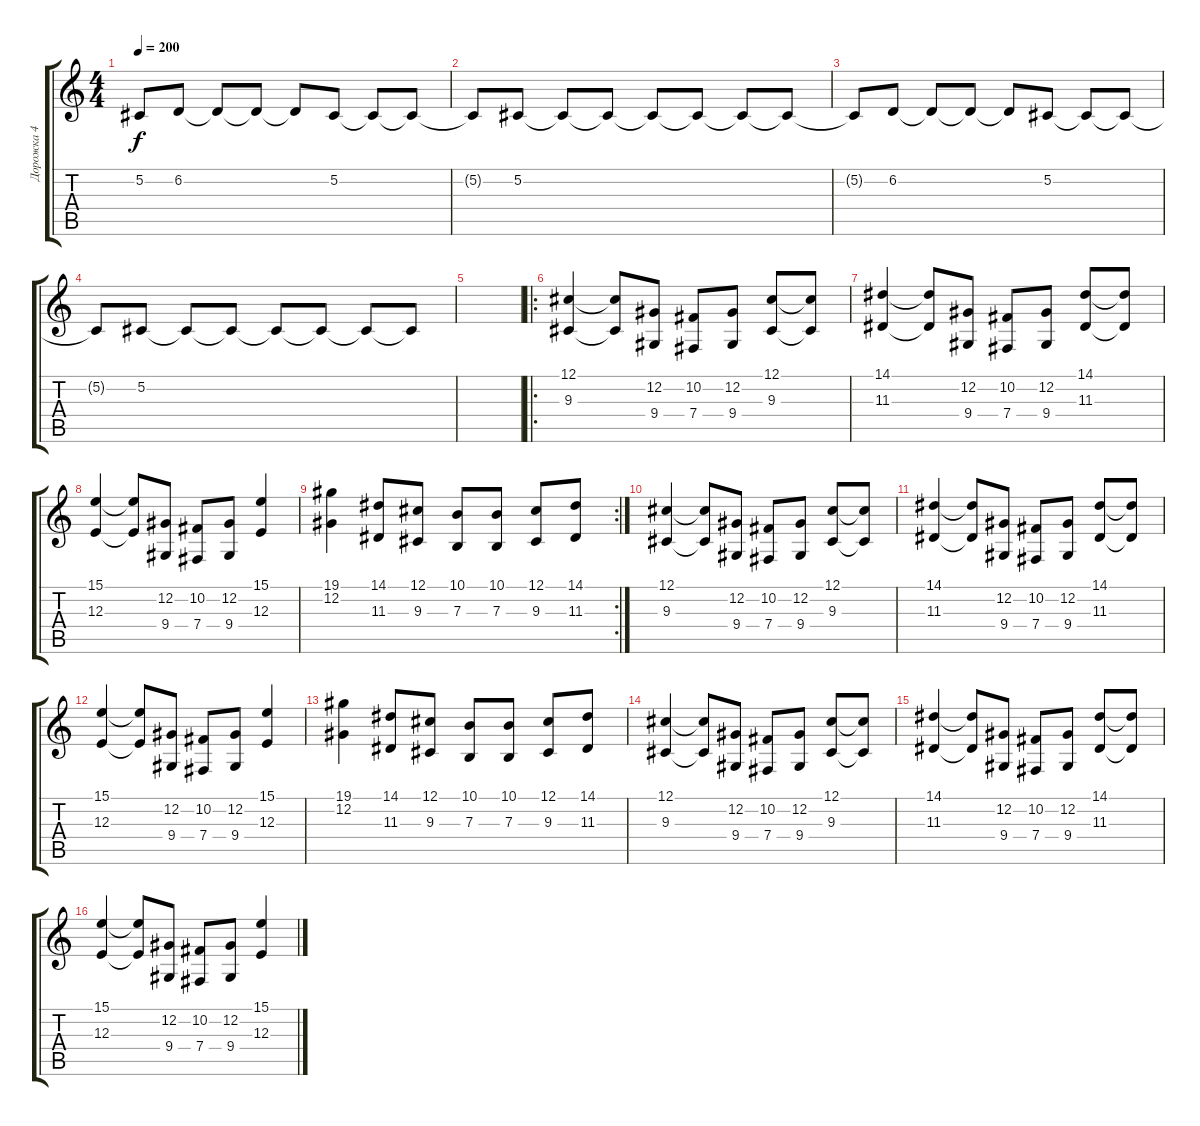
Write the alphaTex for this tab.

\track ("Дорожка 4" "Дорожка 4") {instrument tremolostrings}
\staff {score tabs}
\tuning (Db4 Ab3 E3 B2 Gb2 Db2) {hide}
\ts (4 4)
\tempo 200
\clef g2
\ks c
5.2{t}.8{dy f} 6.2.8 6.2{t}.8 6.2{t}.8 6.2{t}.8 5.2.8 5.2{t}.8 5.2{t}.8 |
5.2{t}.8 5.2.8 5.2{t}.8 5.2{t}.8 5.2{t}.8 5.2{t}.8 5.2{t}.8 5.2{t}.8 |
5.2{t}.8 6.2.8 6.2{t}.8 6.2{t}.8 6.2{t}.8 5.2.8 5.2{t}.8 5.2{t}.8 |
5.2{t}.8 5.2.8 5.2{t}.8 5.2{t}.8 5.2{t}.8 5.2{t}.8 5.2{t}.8 5.2{t}.8 |
|
\ro
(12.1 9.3).4 (12.1{t} 9.3{t}).8 (12.2 9.4).8 (10.2 7.4).8 (12.2 9.4).8 (12.1 9.3).8 (12.1{t} 9.3{t}).8 |
(14.1 11.3).4 (14.1{t} 11.3{t}).8 (12.2 9.4).8 (10.2 7.4).8 (12.2 9.4).8 (14.1 11.3).8 (14.1{t} 11.3{t}).8 |
(15.1 12.3).4 (15.1{t} 12.3{t}).8 (12.2 9.4).8 (10.2 7.4).8 (12.2 9.4).8 (15.1 12.3).4 |
\rc 2
(19.1 12.2).4 (14.1 11.3).8 (12.1 9.3).8 (10.1 7.3).8 (10.1 7.3).8 (12.1 9.3).8 (14.1 11.3).8 |
(12.1 9.3).4 (12.1{t} 9.3{t}).8 (12.2 9.4).8 (10.2 7.4).8 (12.2 9.4).8 (12.1 9.3).8 (12.1{t} 9.3{t}).8 |
(14.1 11.3).4 (14.1{t} 11.3{t}).8 (12.2 9.4).8 (10.2 7.4).8 (12.2 9.4).8 (14.1 11.3).8 (14.1{t} 11.3{t}).8 |
(15.1 12.3).4 (15.1{t} 12.3{t}).8 (12.2 9.4).8 (10.2 7.4).8 (12.2 9.4).8 (15.1 12.3).4 |
(19.1 12.2).4 (14.1 11.3).8 (12.1 9.3).8 (10.1 7.3).8 (10.1 7.3).8 (12.1 9.3).8 (14.1 11.3).8 |
(12.1 9.3).4 (12.1{t} 9.3{t}).8 (12.2 9.4).8 (10.2 7.4).8 (12.2 9.4).8 (12.1 9.3).8 (12.1{t} 9.3{t}).8 |
(14.1 11.3).4 (14.1{t} 11.3{t}).8 (12.2 9.4).8 (10.2 7.4).8 (12.2 9.4).8 (14.1 11.3).8 (14.1{t} 11.3{t}).8 |
(15.1 12.3).4 (15.1{t} 12.3{t}).8 (12.2 9.4).8 (10.2 7.4).8 (12.2 9.4).8 (15.1 12.3).4
